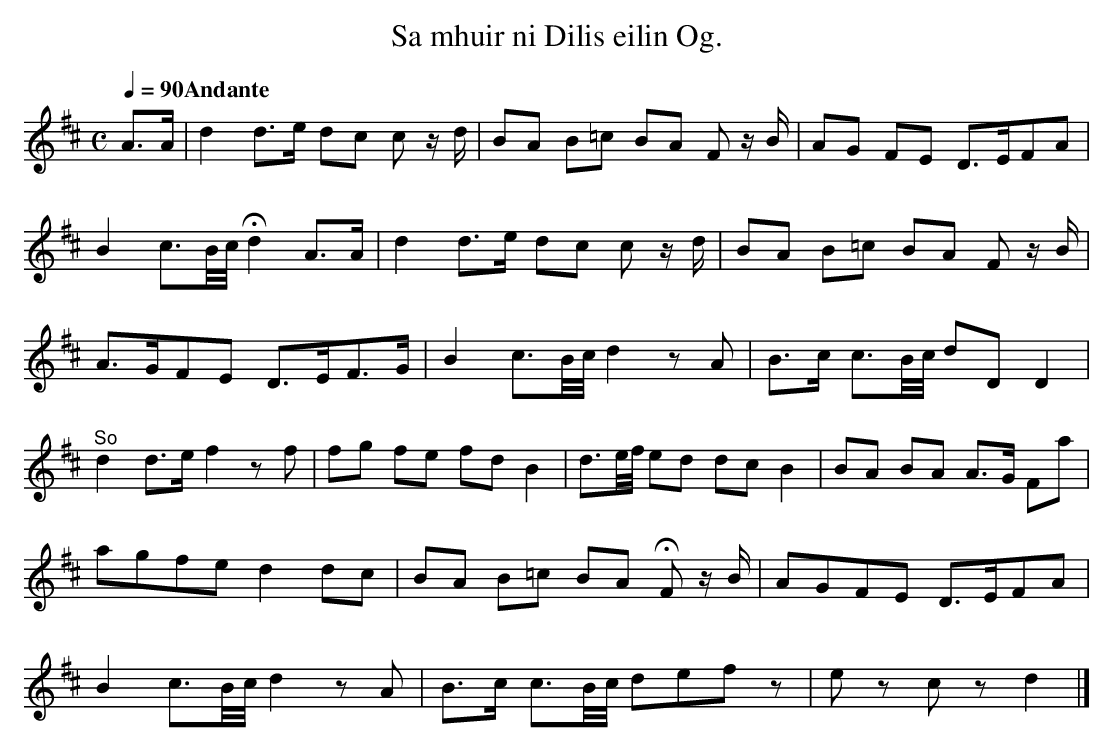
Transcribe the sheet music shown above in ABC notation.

X:1
T:Sa mhuir ni Dilis eilin Og.
M:C
L:1/8
Q:1/4=90 "Andante"
K:D
A>A|d2  d>e       dc c z/d/|BA B=c BA F z/B/| AG FE D>EFA |!B2 c3/B//c// Hd2
A>A|d2  d>e       dc c z/d/|BA B=c BA F z/B/|!A>GFE D>EF>G| B2 c3/B//c//  d2
zA |B>c c3/B//c// dD D2    |!
"^So" d2        d>e f2 zf|fg fe  fd    B2|
      d3/e//f// ed  dc B2|BA BA A>G    Fa|!
      agfe  d2 dc|BA B=c       BA HF
 z/B/|AGFE          D>EFA|!B2 c3/B//c// d2
zA   |B>c c3/B//c// defz|ez cz        d2|]
